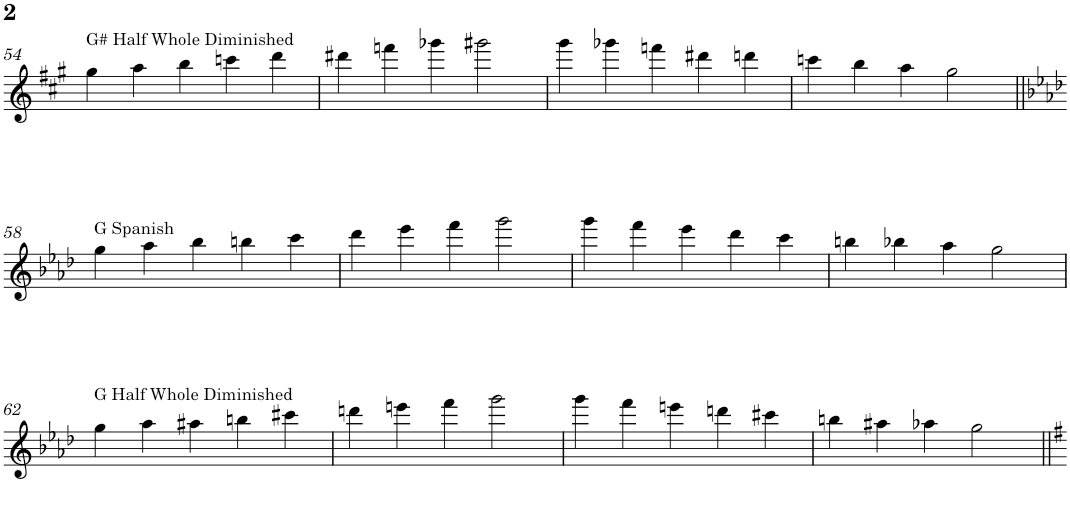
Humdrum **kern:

**kern
*part1
*staff1
*I"Alto Saxophone
*I'A. Sax.
!!LO:PB:g=z
*clefG2
*Trd5c9
*k[f#c#g#]
*M5/4
=54
!LO:TX:a:t=G# Half Whole Diminished
4gg#\
4aa\
4bb\
4cccn\
4ddd\
=55
4ddd#X\
4fffn\
4ggg-X\
2ggg#X\
=56
4ggg#\
4ggg-X\
4fffn\
4ddd#X\
4dddn\
=57
4cccn\
4bb\
4aa\
2gg#\
!!LO:LB:g=z
=58||
*k[b-e-a-d-]
!LO:TX:a:t=G Spanish
4gg\
4aa-\
4bb-\
4bbn\
4ccc\
=59
4ddd-\
4eee-\
4fff\
2ggg\
=60
4ggg\
4fff\
4eee-\
4ddd-\
4ccc\
=61
4bbn\
4bb-X\
4aa-\
2gg\
!!LO:LB:g=z
=62
!LO:TX:a:t=G Half Whole Diminished
4gg\
4aa-\
4aa#X\
4bbn\
4ccc#X\
=63
4dddn\
4eeen\
4fff\
2ggg\
=64
4ggg\
4fff\
4eeen\
4dddn\
4ccc#X\
=65
4bbn\
4aa#X\
4aa-X\
2gg\
=||
*-
